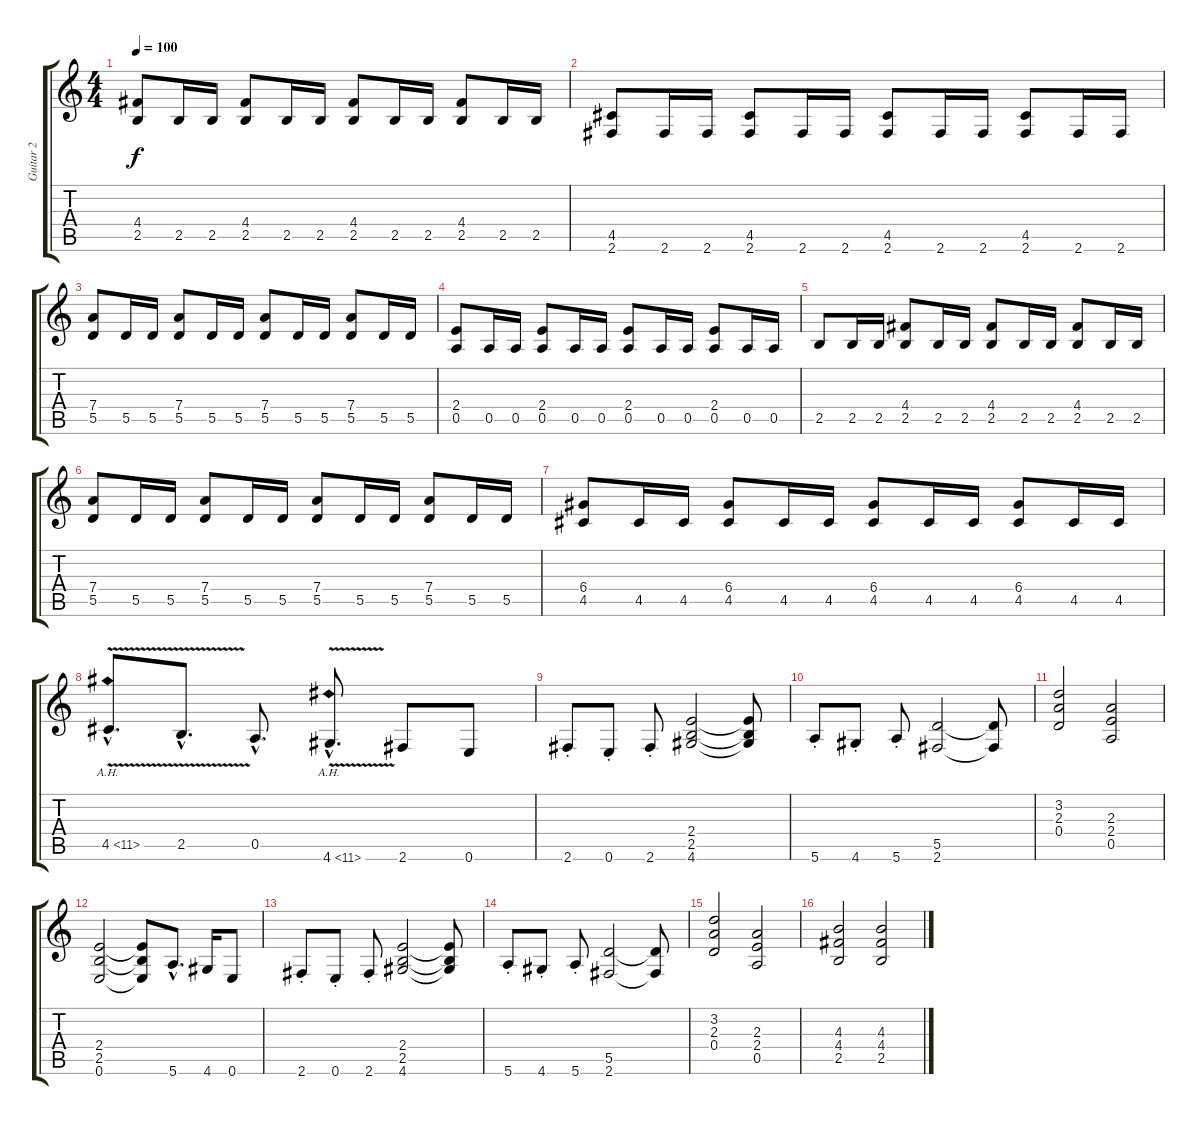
\track ("Guitar 2" "Guitar 2") {instrument overdrivenguitar}
\staff {score tabs}
\tuning (E4 B3 G3 D3 A2 E2) {hide}
\ts (4 4)
\tempo 100
\clef g2
\ks c
(4.4 2.5).8{dy f} 2.5.16 2.5.16 (4.4 2.5).8 2.5.16 2.5.16 (4.4 2.5).8 2.5.16 2.5.16 (4.4 2.5).8 2.5.16 2.5.16 |
(4.5 2.6).8 2.6.16 2.6.16 (4.5 2.6).8 2.6.16 2.6.16 (4.5 2.6).8 2.6.16 2.6.16 (4.5 2.6).8 2.6.16 2.6.16 |
(7.4 5.5).8 5.5.16 5.5.16 (7.4 5.5).8 5.5.16 5.5.16 (7.4 5.5).8 5.5.16 5.5.16 (7.4 5.5).8 5.5.16 5.5.16 |
(2.4 0.5).8 0.5.16 0.5.16 (2.4 0.5).8 0.5.16 0.5.16 (2.4 0.5).8 0.5.16 0.5.16 (2.4 0.5).8 0.5.16 0.5.16 |
2.5.8 2.5.16 2.5.16 (4.4 2.5).8 2.5.16 2.5.16 (4.4 2.5).8 2.5.16 2.5.16 (4.4 2.5).8 2.5.16 2.5.16 |
(7.4 5.5).8 5.5.16 5.5.16 (7.4 5.5).8 5.5.16 5.5.16 (7.4 5.5).8 5.5.16 5.5.16 (7.4 5.5).8 5.5.16 5.5.16 |
(6.4 4.5).8 4.5.16 4.5.16 (6.4 4.5).8 4.5.16 4.5.16 (6.4 4.5).8 4.5.16 4.5.16 (6.4 4.5).8 4.5.16 4.5.16 |
4.5{ah 7 v hac}.8{d} 2.5{v hac}.8{d} 0.5{hac}.8{d} 4.6{ah 7 v hac}.8{d} 2.6.8 0.6.8 |
2.6{st}.8 0.6{st}.8 2.6{st}.8 (2.4 2.5 4.6).2 (2.4{t} 2.5{t} 4.6{t}).8 |
5.6{st}.8 4.6{st}.8 5.6{st}.8 (5.5 2.6).2 (5.5{t} 2.6{t}).8 |
(3.2 2.3 0.4).2 (2.3 2.4 0.5).2 |
(2.4 2.5 0.6).2 (2.4{t} 2.5{t} 0.6{t}).8 5.6{hac}.8{d} 4.6.16 0.6.8 |
2.6{st}.8 0.6{st}.8 2.6{st}.8 (2.4 2.5 4.6).2 (2.4{t} 2.5{t} 4.6{t}).8 |
5.6{st}.8 4.6{st}.8 5.6{st}.8 (5.5 2.6).2 (5.5{t} 2.6{t}).8 |
(3.2 2.3 0.4).2 (2.3 2.4 0.5).2 |
(4.3 4.4 2.5).2 (4.3 4.4 2.5).2
